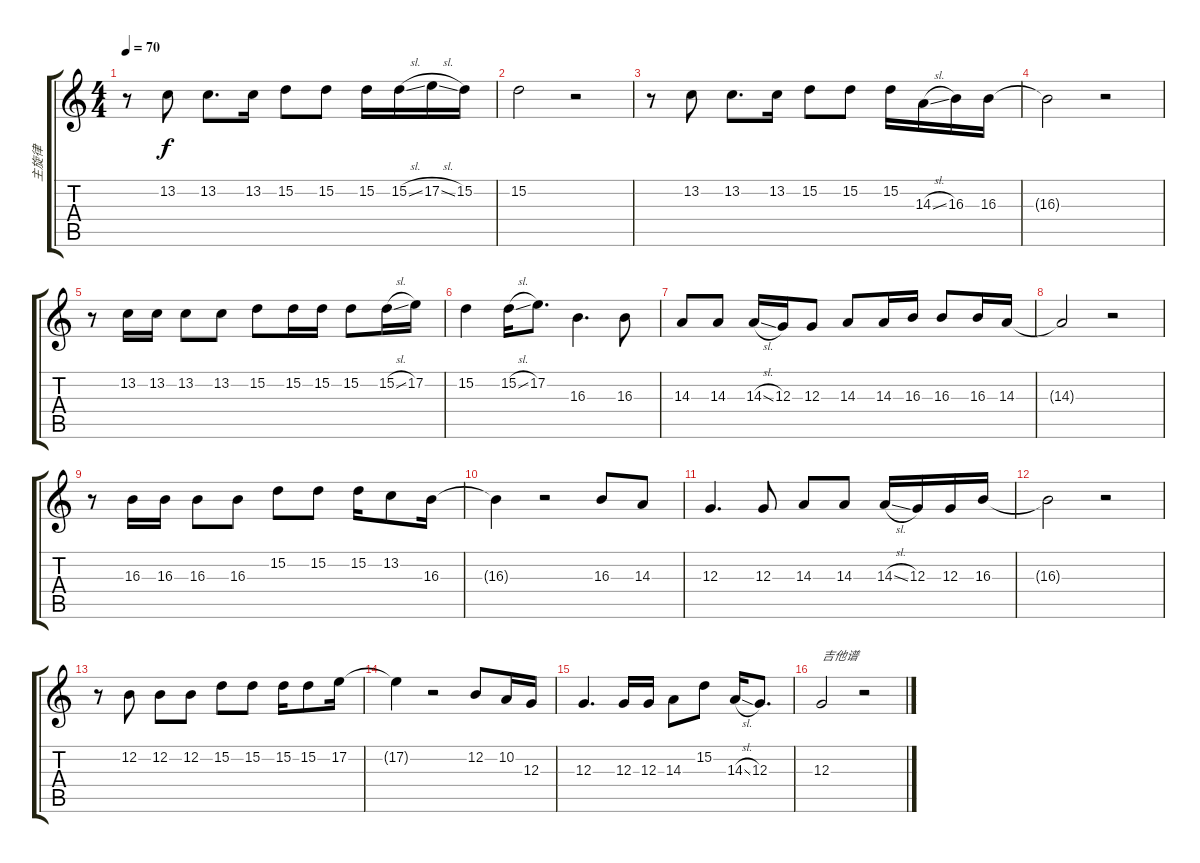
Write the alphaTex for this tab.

\track ("主旋律" "主旋律") {instrument tangoaccordion}
\staff {score tabs}
\tuning (E4 B3 G3 D3 A2 E2) {hide}
\ts (4 4)
\tempo 70
\clef g2
\ks c
r.8{dy f} 13.2.8 13.2.8{d} 13.2.16 15.2.8 15.2.8 15.2.16 15.2{sl}.16 17.2{sl}.16 15.2.16 |
15.2.2 r.2 |
r.8 13.2.8 13.2.8{d} 13.2.16 15.2.8 15.2.8 15.2.16 14.3{sl}.16 16.3.16 16.3.16 |
16.3{t}.2 r.2 |
r.8 13.2.16 13.2.16 13.2.8 13.2.8 15.2.8 15.2.16 15.2.16 15.2.8 15.2{sl}.16 17.2.16 |
15.2.4 15.2{sl}.16 17.2.8{d} 16.3.4{d} 16.3.8 |
14.3.8 14.3.8 14.3{sl}.16 12.3.16 12.3.8 14.3.8 14.3.16 16.3.16 16.3.8 16.3.16 14.3.16 |
14.3{t}.2 r.2 |
r.8 16.3.16 16.3.16 16.3.8 16.3.8 15.2.8 15.2.8 15.2.16 13.2.8 16.3.16 |
16.3{t}.4 r.2 16.3.8 14.3.8 |
12.3.4{d} 12.3.8 14.3.8 14.3.8 14.3{sl}.16 12.3.16 12.3.16 16.3.16 |
16.3{t}.2 r.2 |
r.8 12.2.8 12.2.8 12.2.8 15.2.8 15.2.8 15.2.16 15.2.8 17.2.16 |
17.2{t}.4 r.2 12.2.8 10.2.16 12.3.16 |
12.3.4{d} 12.3.16 12.3.16 14.3.8 15.2.8 14.3{sl}.16 12.3.8{d} |
12.3.2{txt "吉他谱"} r.2
